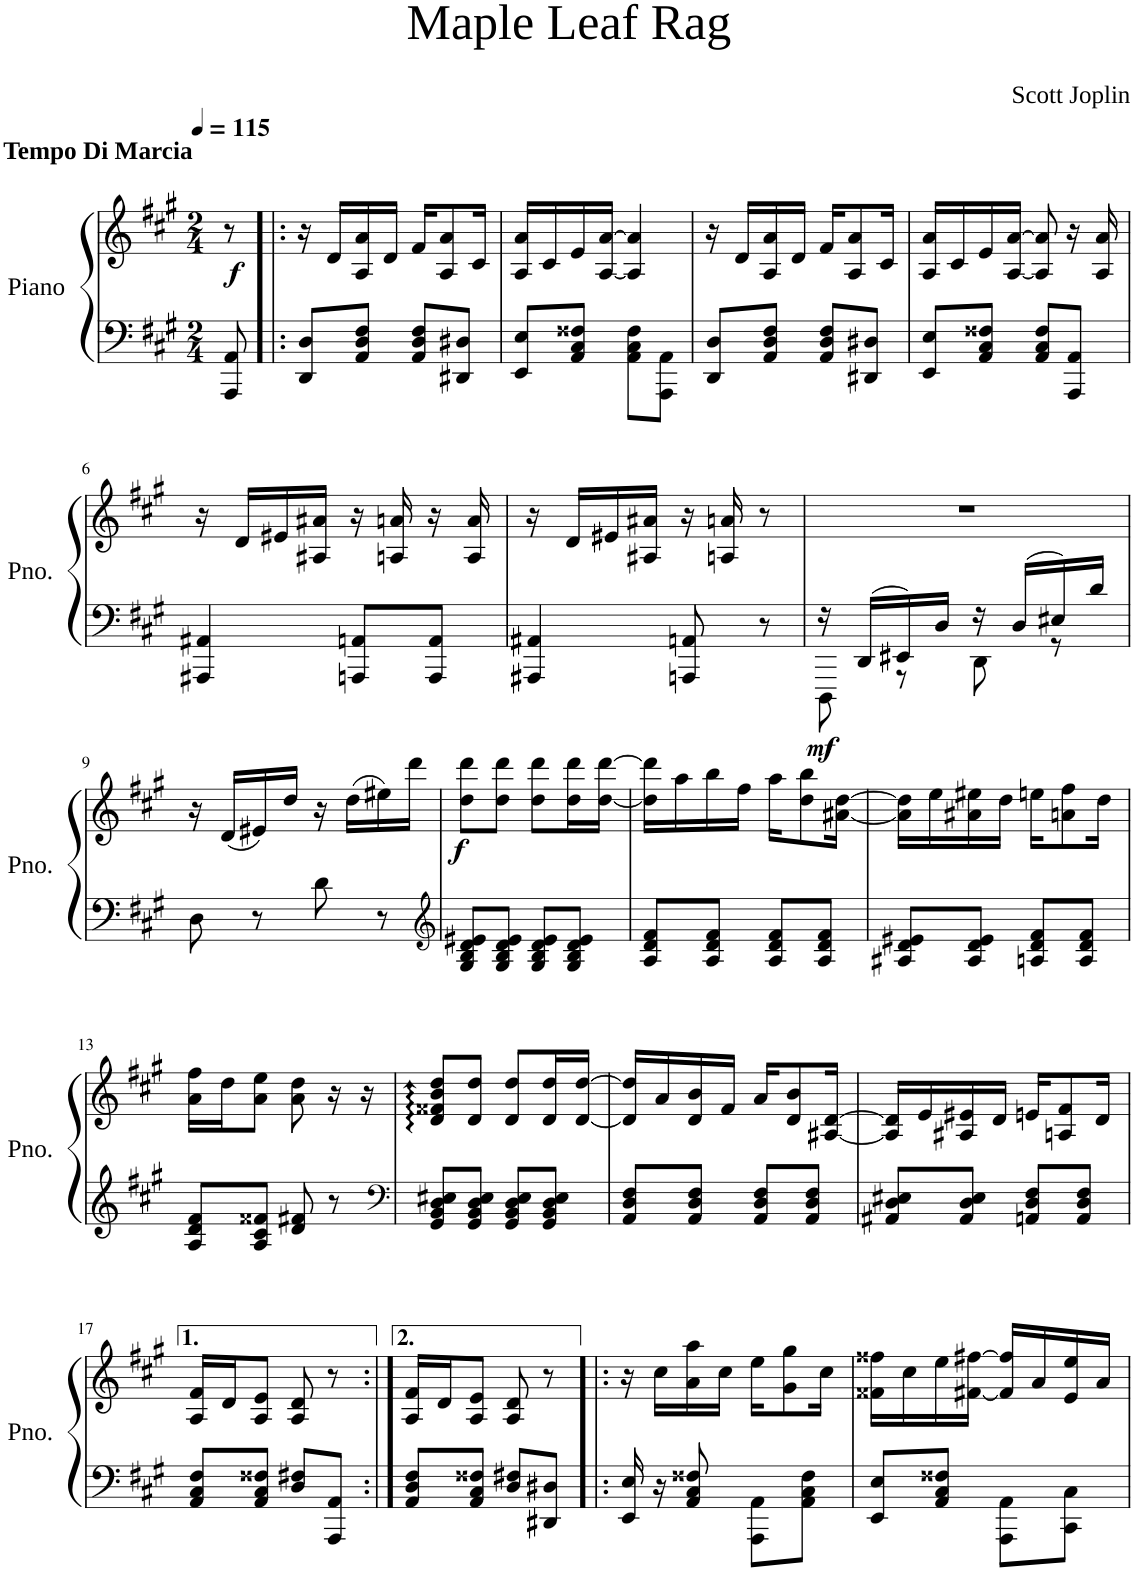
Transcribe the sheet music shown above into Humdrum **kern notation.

**kern	**kern	**dynam
*part1	*part1	*part1
*staff2	*staff1	*staff1/2
*I"Piano	*	*
*I'Pno.	*	*
*clefF4	*clefG2	*
*k[f#c#g#]	*k[f#c#g#]	*
*M2/4	*M2/4	*
=1	=1	=1
!	!	!LO:DY:b
8AAA/ 8AA/	8r	f
=2!|:	=2!|:	=2!|:
8DD/ 8D/L	16r	.
*	*MM115	*
!	!LO:TX:a:B:t=Tempo Di Marcia	!
.	16d/LL	.
8AA/ 8D/ 8F#/J	16A/ 16a/	.
.	16d/JJ	.
8AA/ 8D/ 8F#/L	16f#/KL	.
.	8A/ 8a/	.
8DD#X/ 8D#X/J	.	.
.	16c#/Jk	.
=3	=3	=3
8EE/ 8E/L	16A/ 16a/LL	.
.	16c#/	.
8AA/ 8C#/ 8F##X/J	16e/	.
.	[16A/ [16a/JJ	.
8AA\ 8C#\ 8F##\L	4A/] 4a/]	.
8AAA\ 8AA\J	.	.
=4	=4	=4
8DD/ 8D/L	16r	.
.	16d/LL	.
8AA/ 8D/ 8F#/J	16A/ 16a/	.
.	16d/JJ	.
8AA/ 8D/ 8F#/L	16f#/KL	.
.	8A/ 8a/	.
8DD#X/ 8D#X/J	.	.
.	16c#/Jk	.
=5	=5	=5
8EE/ 8E/L	16A/ 16a/LL	.
.	16c#/	.
8AA/ 8C#/ 8F##X/J	16e/	.
.	[16A/ [16a/JJ	.
8AA/ 8C#/ 8F##/L	8A/] 8a/]	.
8AAA/ 8AA/J	16r	.
.	16A/ 16a/	.
!!LO:LB:g=z
=6	=6	=6
4AAA#X/ 4AA#X/	16r	.
.	16d/LL	.
.	16e#X/	.
.	16A#X/ 16a#X/JJ	.
8AAAn/ 8AAn/L	16r	.
.	16An/ 16an/	.
8AAA/ 8AA/J	16r	.
.	16A/ 16a/	.
=7	=7	=7
4AAA#X/ 4AA#X/	16r	.
.	16d/LL	.
.	16e#X/	.
.	16A#X/ 16a#X/JJ	.
8AAAn/ 8AAn/	16r	.
.	16An/ 16an/	.
8r	8r	.
=8	=8	=8
*^	*	*
!	!	!	!LO:DY:b=2
16r	8DDD\	2r	mf
16DD/LL	.	.	.
16EE#X/	8r	.	.
16D/JJ	.	.	.
16r	8DD\	.	.
16D/LL	.	.	.
16E#X/	8r	.	.
16d/JJ	.	.	.
*v	*v	*	*
!!LO:LB:g=z
=9	=9	=9
8D\	16r	.
.	(16d/LL	.
8r	16e#X/)	.
.	16dd/JJ	.
8d\	16r	.
.	(16dd\LL	.
8r	16ee#X\)	.
.	16ddd\JJ	.
=10	=10	=10
*clefG2	*	*
!	!	!LO:DY:b
8G#/ 8B/ 8d/ 8e#X/L	8dd\ 8ddd\L	f
8G#/ 8B/ 8d/ 8e#/J	8dd\ 8ddd\J	.
8G#/ 8B/ 8d/ 8e#/L	8dd\ 8ddd\L	.
8G#/ 8B/ 8d/ 8e#/J	16dd\ 16ddd\L	.
.	[16dd\ [16ddd\JJ	.
=11	=11	=11
8A/ 8d/ 8f#/L	16dd\] 16ddd\]LL	.
.	16aa\	.
8A/ 8d/ 8f#/J	16bb\	.
.	16ff#\JJ	.
8A/ 8d/ 8f#/L	16aa\KL	.
.	8dd\ 8bb\	.
8A/ 8d/ 8f#/J	.	.
.	[16a#X\ [16dd\Jk	.
=12	=12	=12
8A#X/ 8d/ 8e#X/L	16a#\] 16dd\]LL	.
.	16ee\	.
8A#/ 8d/ 8e#/J	16a#X\ 16ee#X\	.
.	16dd\JJ	.
8An/ 8d/ 8f#/L	16een\KL	.
.	8an\ 8ff#\	.
8A/ 8d/ 8f#/J	.	.
.	16dd\Jk	.
!!LO:LB:g=z
=13	=13	=13
8A/ 8d/ 8f#/L	16a\ 16ff#\LL	.
.	16dd\J	.
8A/ 8c#/ 8f##X/J	8a\ 8ee\J	.
8d/ 8f#X/	8a\ 8dd\	.
8r	16r	.
.	16r	.
=14	=14	=14
*clefF4	*	*
8GG#/ 8BB/ 8D/ 8E#X/L	8d/ 8f##X/ 8b/ 8dd/L	.
8GG#/ 8BB/ 8D/ 8E#/J	8d/ 8dd/J	.
8GG#/ 8BB/ 8D/ 8E#/L	8d/ 8dd/L	.
8GG#/ 8BB/ 8D/ 8E#/J	16d/ 16dd/L	.
.	[16d/ [16dd/JJ	.
=15	=15	=15
8AA/ 8D/ 8F#/L	16d/] 16dd/]LL	.
.	16a/	.
8AA/ 8D/ 8F#/J	16d/ 16b/	.
.	16f#/JJ	.
8AA/ 8D/ 8F#/L	16a/KL	.
.	8d/ 8b/	.
8AA/ 8D/ 8F#/J	.	.
.	[16A#X/ [16d/Jk	.
=16	=16	=16
8AA#X/ 8D/ 8E#X/L	16A#/] 16d/]LL	.
.	16e/	.
8AA#/ 8D/ 8E#/J	16A#X/ 16e#X/	.
.	16d/JJ	.
8AAn/ 8D/ 8F#/L	16en/KL	.
.	8An/ 8f#/	.
8AA/ 8D/ 8F#/J	.	.
.	16d/Jk	.
!!LO:LB:g=z
=17	=17	=17
8AA/ 8C#/ 8F#/L	16A/ 16f#/LL	.
.	16d/J	.
8AA/ 8C#/ 8F##X/J	8A/ 8e/J	.
8D/ 8F#X/L	8A/ 8d/	.
8AAA/ 8AA/J	8r	.
=18:|!	=18:|!	=18:|!
8AA/ 8D/ 8F#/L	16A/ 16f#/LL	.
.	16d/J	.
8AA/ 8C#/ 8F##X/J	8A/ 8e/J	.
8D/ 8F#X/L	8A/ 8d/	.
8DD#X/ 8D#X/J	8r	.
=19!|:	=19!|:	=19!|:
16EE/ 16E/	16r	.
16r	16cc#\LL	.
8AA/ 8C#/ 8F##X/	16a\ 16aa\	.
.	16cc#\JJ	.
8AAA\ 8AA\L	16ee\KL	.
.	8g#\ 8gg#\	.
8AA\ 8C#\ 8F##\J	.	.
.	16cc#\Jk	.
=20	=20	=20
8EE/ 8E/L	16f##X\ 16ff##X\LL	.
.	16cc#\	.
8AA/ 8C#/ 8F##X/J	16ee\	.
.	[16f#X\ [16ff#X\JJ	.
8AAA\ 8AA\L	16f#/] 16ff#/]LL	.
.	16a/	.
8CC#\ 8C#\J	16e/ 16ee/	.
.	16a/JJ	.
=	=	=
*-	*-	*-
